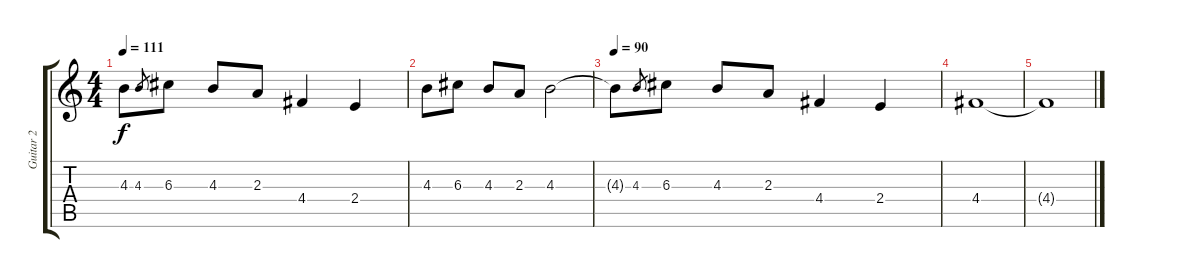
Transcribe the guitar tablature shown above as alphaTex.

\track ("Guitar 2" "Guitar 2") {instrument overdrivenguitar}
\staff {score tabs}
\tuning (E4 B3 G3 D3 A2 E2) {hide}
\ts (4 4)
\tempo 111
\clef g2
\ks c
4.3{t}.8{dy f} 4.3.8{gr} 6.3.8 4.3.8 2.3.8 4.4.4 2.4.4 |
4.3.8 6.3.8 4.3.8 2.3.8 4.3.2 |
\tempo 90
4.3{t}.8 4.3.8{gr} 6.3.8 4.3.8 2.3.8 4.4.4 2.4.4 |
4.4.1 |
4.4{t}.1
